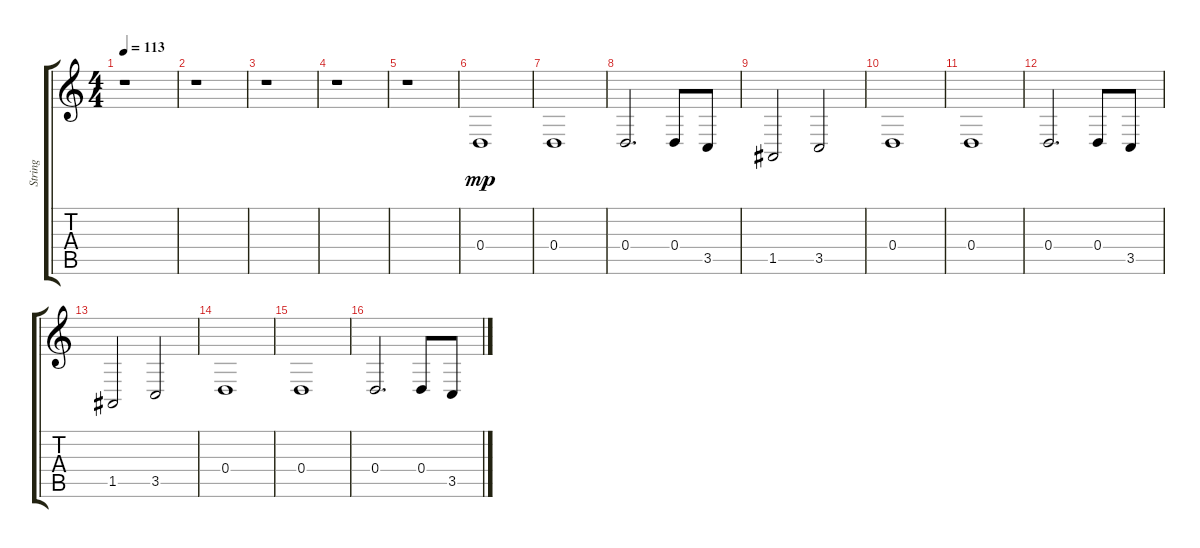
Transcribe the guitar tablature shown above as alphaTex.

\track ("String" "String") {instrument stringensemble1}
\staff {score tabs}
\tuning (E4 B3 G3 D3 A2 E2) {hide}
\ts (4 4)
\tempo 113
\clef g2
\ks c
r.1{dy mp instrument stringensemble1} |
r.1 |
r.1 |
r.1 |
r.1 |
0.4.1 |
0.4.1 |
0.4.2{d} 0.4.8 3.5.8 |
1.5.2 3.5.2 |
0.4.1 |
0.4.1 |
0.4.2{d} 0.4.8 3.5.8 |
1.5.2 3.5.2 |
0.4.1 |
0.4.1 |
0.4.2{d} 0.4.8 3.5.8
